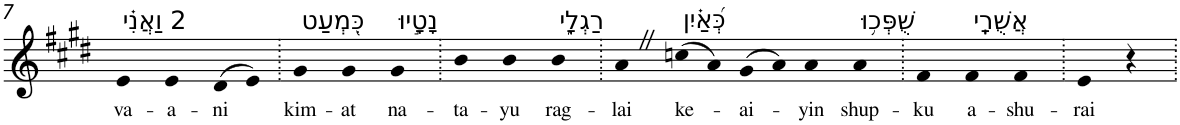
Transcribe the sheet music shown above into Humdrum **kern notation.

**kern	**text
*part1	*part1
*staff1	*staff1
*I"Piano	*
*I'Pno	*
!!LO:PB:g=z
*clefG2	*
*k[f#c#g#d#]	*
*E:	*
=7	=7
!LO:TX:a:t=2 וַאֲנִ֗י	!
!	!LO:LY:b
4e	va-
!	!LO:LY:b
4e	-a-
!	!LO:LY:b
(>8d#	-ni
8e)	.
=8.	=8.
!LO:TX:a:t=כִּ֭מְעַט	!
!	!LO:LY:b
4g#	kim-
!	!LO:LY:b
4g#	-at
!LO:TX:a:t=נָטָ֣יוּ	!
!	!LO:LY:b
4g#	na-
=9.	=9.
!	!LO:LY:b
4b	-ta-
!	!LO:LY:b
4b	-yu
!LO:TX:a:t=רַגְלָ֑י	!
!	!LO:LY:b
4b	rag-
=10.	=10.
!	!LO:LY:b
4aZ	-lai
!LO:TX:a:t=כְּ֝אַ֗יִן	!
!	!LO:LY:b
(>8ccn	ke-
8a)	.
!	!LO:LY:b
(>8g#	-ai-
8a)	.
!	!LO:LY:b
4a	-yin
!LO:TX:a:t=שֻׁפְּכ֥וּ	!
!	!LO:LY:b
4a	shup-
=11.	=11.
!	!LO:LY:b
4f#	-ku
!LO:TX:a:t=אֲשֻׁרָֽי	!
!	!LO:LY:b
4f#	a-
!	!LO:LY:b
4f#	-shu-
=12.	=12.
!	!LO:LY:b
4e	-rai
4r	.
=.	=.
*-	*-
